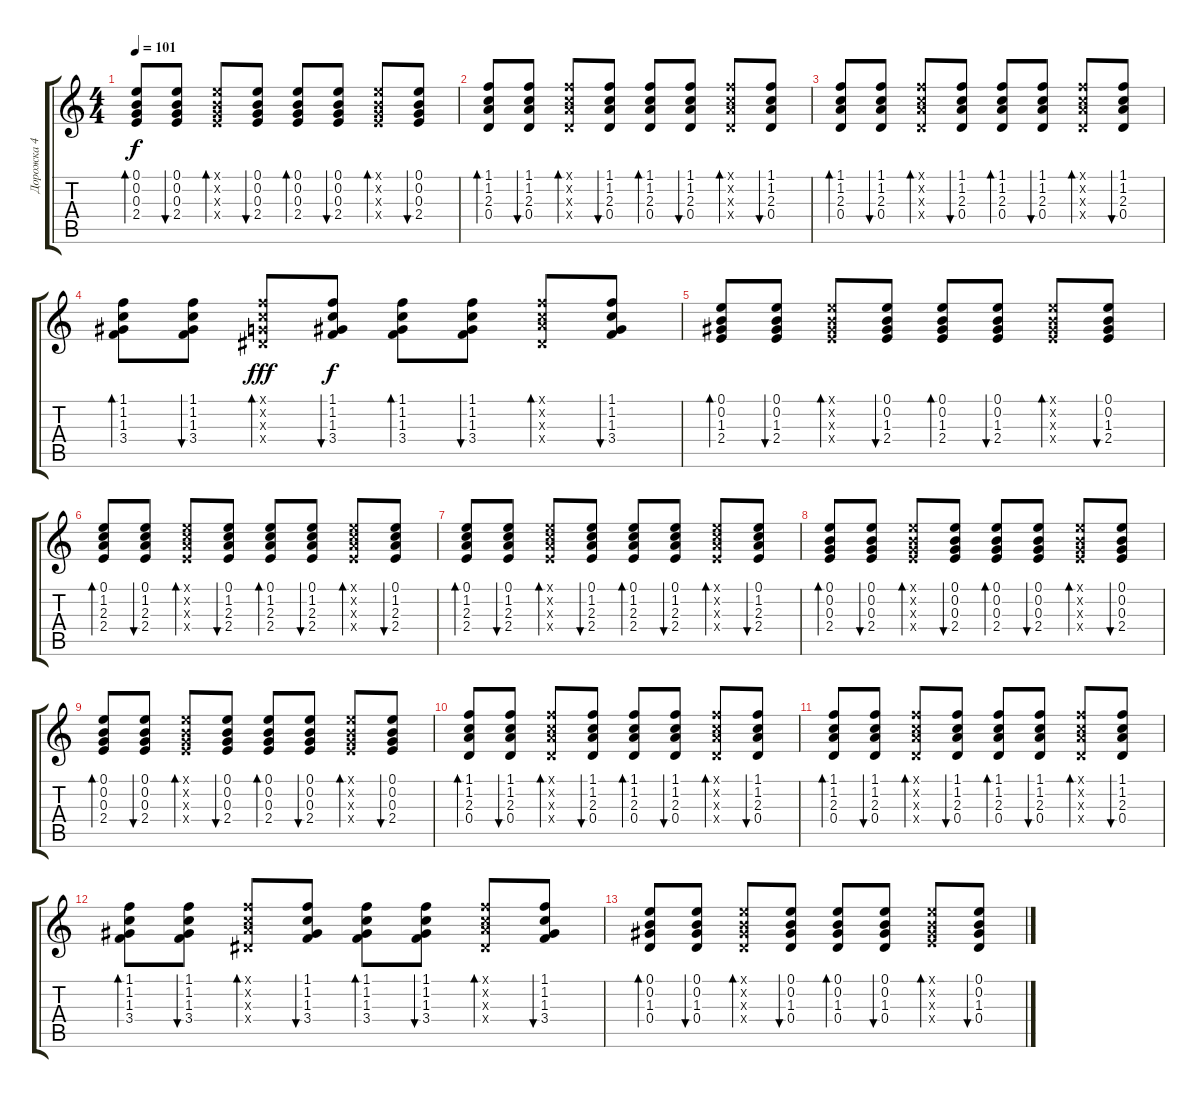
\track ("Дорожка 4" "Дорожка 4") {instrument acousticguitarsteel}
\staff {score tabs}
\tuning (E4 B3 G3 D3 A2 E2) {hide}
\ts (4 4)
\tempo 101
\clef g2
\ks c
(0.1 0.2 0.3 2.4).8{bd 60 dy f} (0.1 0.2 0.3 2.4).8{bu 60} (0.1{x} 0.2{x} 0.3{x} 2.4{x}).8{bd 60} (0.1 0.2 0.3 2.4).8{bu 60} (0.1 0.2 0.3 2.4).8{bd 60} (0.1 0.2 0.3 2.4).8{bu 60} (0.1{x} 0.2{x} 0.3{x} 2.4{x}).8{bd 60} (0.1 0.2 0.3 2.4).8{bu 60} |
(1.1 1.2 2.3 0.4).8{bd 60} (1.1 1.2 2.3 0.4).8{bu 60} (1.1{x} 1.2{x} 2.3{x} 0.4{x}).8{bd 60} (1.1 1.2 2.3 0.4).8{bu 60} (1.1 1.2 2.3 0.4).8{bd 60} (1.1 1.2 2.3 0.4).8{bu 60} (1.1{x} 1.2{x} 2.3{x} 0.4{x}).8{bd 60} (1.1 1.2 2.3 0.4).8{bu 60} |
(1.1 1.2 2.3 0.4).8{bd 60} (1.1 1.2 2.3 0.4).8{bu 60} (1.1{x} 1.2{x} 2.3{x} 0.4{x}).8{bd 60} (1.1 1.2 2.3 0.4).8{bu 60} (1.1 1.2 2.3 0.4).8{bd 60} (1.1 1.2 2.3 0.4).8{bu 60} (1.1{x} 1.2{x} 2.3{x} 0.4{x}).8{bd 60} (1.1 1.2 2.3 0.4).8{bu 60} |
(1.1 1.2 1.3 3.4).8{bd 60} (1.1 1.2 1.3 3.4).8{bu 60} (1.1{x} 1.2{x} 0.3{x} 1.4{x}).8{bd 60 dy fff} (1.1 1.2 1.3 3.4).8{bu 60 dy f} (1.1 1.2 1.3 3.4).8{bd 60} (1.1 1.2 1.3 3.4).8{bu 60} (1.1{x} 1.2{x} 2.3{x} 1.4{x}).8{bd 60} (1.1 1.2 1.3 3.4).8{bu 60} |
(0.1 0.2 1.3 2.4).8{bd 60} (0.1 0.2 1.3 2.4).8{bu 60} (0.1{x} 0.2{x} 1.3{x} 2.4{x}).8{bd 60} (0.1 0.2 1.3 2.4).8{bu 60} (0.1 0.2 1.3 2.4).8{bd 60} (0.1 0.2 1.3 2.4).8{bu 60} (0.1{x} 0.2{x} 1.3{x} 2.4{x}).8{bd 60} (0.1 0.2 1.3 2.4).8{bu 60} |
(0.1 1.2 2.3 2.4).8{bd 60} (0.1 1.2 2.3 2.4).8{bu 60} (0.1{x} 1.2{x} 2.3{x} 2.4{x}).8{bd 60} (0.1 1.2 2.3 2.4).8{bu 60} (0.1 1.2 2.3 2.4).8{bd 60} (0.1 1.2 2.3 2.4).8{bu 60} (0.1{x} 1.2{x} 2.3{x} 2.4{x}).8{bd 60} (0.1 1.2 2.3 2.4).8{bu 60} |
(0.1 1.2 2.3 2.4).8{bd 60} (0.1 1.2 2.3 2.4).8{bu 60} (0.1{x} 1.2{x} 2.3{x} 2.4{x}).8{bd 60} (0.1 1.2 2.3 2.4).8{bu 60} (0.1 1.2 2.3 2.4).8{bd 60} (0.1 1.2 2.3 2.4).8{bu 60} (0.1{x} 1.2{x} 2.3{x} 2.4{x}).8{bd 60} (0.1 1.2 2.3 2.4).8{bu 60} |
(0.1 0.2 0.3 2.4).8{bd 60} (0.1 0.2 0.3 2.4).8{bu 60} (0.1{x} 0.2{x} 0.3{x} 2.4{x}).8{bd 60} (0.1 0.2 0.3 2.4).8{bu 60} (0.1 0.2 0.3 2.4).8{bd 60} (0.1 0.2 0.3 2.4).8{bu 60} (0.1{x} 0.2{x} 0.3{x} 2.4{x}).8{bd 60} (0.1 0.2 0.3 2.4).8{bu 60} |
(0.1 0.2 0.3 2.4).8{bd 60} (0.1 0.2 0.3 2.4).8{bu 60} (0.1{x} 0.2{x} 0.3{x} 2.4{x}).8{bd 60} (0.1 0.2 0.3 2.4).8{bu 60} (0.1 0.2 0.3 2.4).8{bd 60} (0.1 0.2 0.3 2.4).8{bu 60} (0.1{x} 0.2{x} 0.3{x} 2.4{x}).8{bd 60} (0.1 0.2 0.3 2.4).8{bu 60} |
(1.1 1.2 2.3 0.4).8{bd 60} (1.1 1.2 2.3 0.4).8{bu 60} (1.1{x} 1.2{x} 2.3{x} 0.4{x}).8{bd 60} (1.1 1.2 2.3 0.4).8{bu 60} (1.1 1.2 2.3 0.4).8{bd 60} (1.1 1.2 2.3 0.4).8{bu 60} (1.1{x} 1.2{x} 2.3{x} 0.4{x}).8{bd 60} (1.1 1.2 2.3 0.4).8{bu 60} |
(1.1 1.2 2.3 0.4).8{bd 60} (1.1 1.2 2.3 0.4).8{bu 60} (1.1{x} 1.2{x} 2.3{x} 0.4{x}).8{bd 60} (1.1 1.2 2.3 0.4).8{bu 60} (1.1 1.2 2.3 0.4).8{bd 60} (1.1 1.2 2.3 0.4).8{bu 60} (1.1{x} 1.2{x} 2.3{x} 0.4{x}).8{bd 60} (1.1 1.2 2.3 0.4).8{bu 60} |
(1.1 1.2 1.3 3.4).8{bd 60} (1.1 1.2 1.3 3.4).8{bu 60} (1.1{x} 1.2{x} 2.3{x} 1.4{x}).8{bd 60} (1.1 1.2 1.3 3.4).8{bu 60} (1.1 1.2 1.3 3.4).8{bd 60} (1.1 1.2 1.3 3.4).8{bu 60} (1.1{x} 1.2{x} 2.3{x} 1.4{x}).8{bd 60} (1.1 1.2 1.3 3.4).8{bu 60} |
(0.1 0.2 1.3 0.4).8{bd 60} (0.1 0.2 1.3 0.4).8{bu 60} (0.1{x} 0.2{x} 1.3{x} 0.4{x}).8{bd 60} (0.1 0.2 1.3 0.4).8{bu 60} (0.1 0.2 1.3 0.4).8{bd 60} (0.1 0.2 1.3 0.4).8{bu 60} (0.1{x} 0.2{x} 1.3{x} 2.4{x}).8{bd 60} (0.1 0.2 1.3 0.4).8{bu 60}
